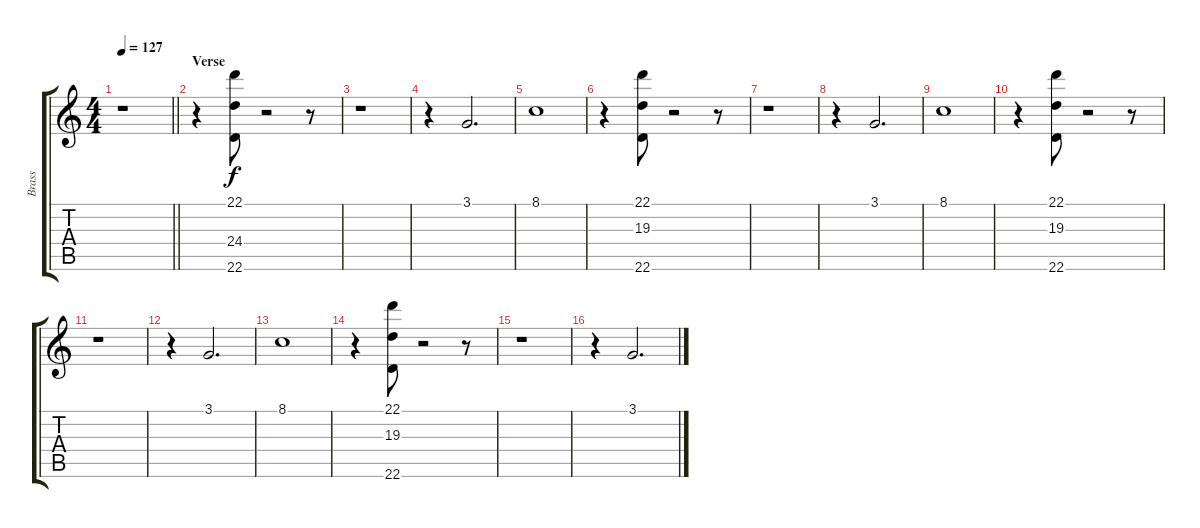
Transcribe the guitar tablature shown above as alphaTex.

\track ("Brass" "Brass") {instrument brasssection}
\staff {score tabs}
\tuning (E4 B3 G3 D3 A2 E2) {hide}
\ts (4 4)
\tempo 127
\clef g2
\barLineRight lightlight
\ks c
r.1{dy f} |
\section ("" "Verse")
r.4 (22.1 24.4 22.6).8 r.2 r.8 |
r.1 |
r.4 3.1.2{d} |
8.1.1{volume 13} |
r.4 (22.1 19.3 22.6).8{volume 15} r.2 r.8 |
r.1 |
r.4 3.1.2{d} |
8.1.1{volume 13} |
r.4 (22.1 19.3 22.6).8{volume 15} r.2 r.8 |
r.1 |
r.4 3.1.2{d} |
8.1.1{volume 13} |
r.4 (22.1 19.3 22.6).8{volume 15} r.2 r.8 |
r.1 |
r.4 3.1.2{d}
